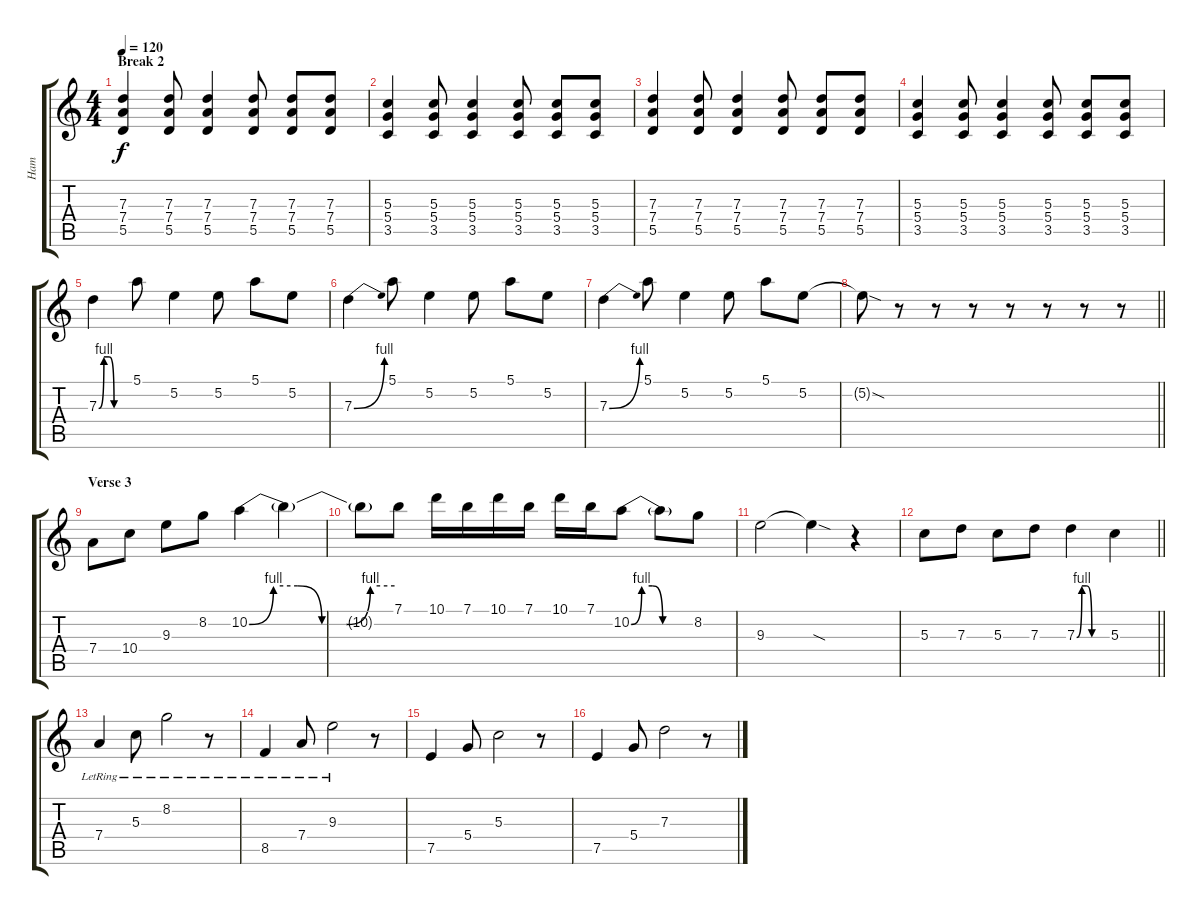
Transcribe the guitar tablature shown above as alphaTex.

\track ("Ham" "Ham") {instrument overdrivenguitar}
\staff {score tabs}
\tuning (E4 B3 G3 D3 A2 E2) {hide}
\ts (4 4)
\section ("" "Break 2")
\tempo 120
\clef g2
\ks c
(7.3 7.4 5.5).4{dy f volume 16 instrument distortionguitar} (7.3 7.4 5.5).8 (7.3 7.4 5.5).4 (7.3 7.4 5.5).8 (7.3 7.4 5.5).8 (7.3 7.4 5.5).8 |
(5.3 5.4 3.5).4 (5.3 5.4 3.5).8 (5.3 5.4 3.5).4 (5.3 5.4 3.5).8 (5.3 5.4 3.5).8 (5.3 5.4 3.5).8 |
(7.3 7.4 5.5).4 (7.3 7.4 5.5).8 (7.3 7.4 5.5).4 (7.3 7.4 5.5).8 (7.3 7.4 5.5).8 (7.3 7.4 5.5).8 |
(5.3 5.4 3.5).4 (5.3 5.4 3.5).8 (5.3 5.4 3.5).4 (5.3 5.4 3.5).8 (5.3 5.4 3.5).8 (5.3 5.4 3.5).8 |
7.3{be (custom 0 0 10 4 20 4 30 0 60 0)}.4 5.1.8 5.2.4 5.2.8 5.1.8 5.2.8 |
7.3{be (bend 0 0 60 4)}.4 5.1.8 5.2.4 5.2.8 5.1.8 5.2.8 |
7.3{be (bend 0 0 60 4)}.4 5.1.8 5.2.4 5.2.8 5.1.8 5.2.8 |
\barLineRight lightlight
5.2{sod t}.8 r.8 r.8 r.8 r.8 r.8 r.8 r.8 |
\section ("" "Verse 3")
7.4.8 10.4.8 9.3.8 8.2.8 10.2{be (custom 0 0 10 4 20 4 30 0 40 0 50 4 60 4)}.4 10.2{t}.4 |
10.2{t}.8 7.1.8 10.1.16 7.1.16 10.1.16 7.1.16 10.1.16 7.1.16 10.2{be (custom 0 0 10 4 20 4 30 0 60 0)}.8 10.2{t}.8 8.2.8 |
9.3.2 9.3{sod t}.4 r.4 |
\barLineRight lightlight
5.3.8 7.3.8 5.3.8 7.3.8 7.3{be (custom 0 0 10 4 20 4 30 0 60 0)}.4 5.3.4 |
7.4{lr}.4 5.3{lr}.8 8.2{lr}.2 r.8 |
8.5{lr}.4 7.4{lr}.8 9.3{lr}.2 r.8 |
7.5.4 5.4.8 5.3.2 r.8 |
7.5.4 5.4.8 7.3.2 r.8
